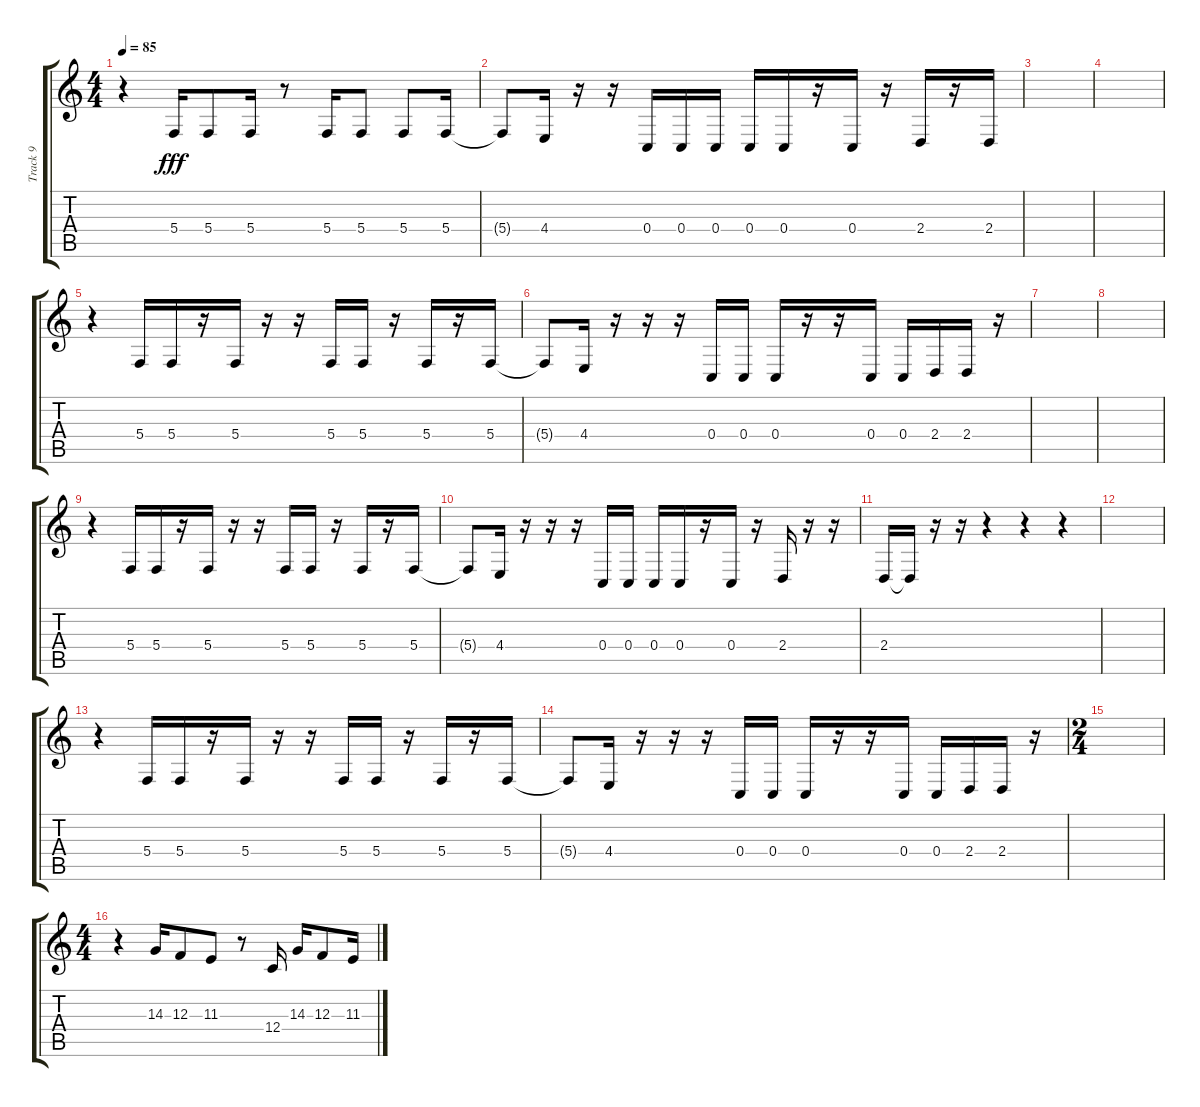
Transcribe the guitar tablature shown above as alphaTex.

\track ("Track 9" "Track 9") {instrument lead1square}
\staff {score tabs}
\tuning (D4 A3 F3 C3 G2 C2) {hide}
\ts (4 4)
\tempo 85
\clef g2
\ks c
r.4{dy fff} 5.4.16 5.4.8 5.4.16 r.8 5.4.16 5.4.8 5.4.8 5.4.16 |
5.4{t}.8 4.4.16 r.16 r.16 0.4.16 0.4.16 0.4.16 0.4.16 0.4.16 r.16 0.4.16 r.16 2.4.16 r.16 2.4.16 |
|
|
r.4 5.4.16 5.4.16 r.16 5.4.16 r.16 r.16 5.4.16 5.4.16 r.16 5.4.16 r.16 5.4.16 |
5.4{t}.8 4.4.16 r.16 r.16 r.16 0.4.16 0.4.16 0.4.16 r.16 r.16 0.4.16 0.4.16 2.4.16 2.4.16 r.16 |
|
|
r.4 5.4.16 5.4.16 r.16 5.4.16 r.16 r.16 5.4.16 5.4.16 r.16 5.4.16 r.16 5.4.16 |
5.4{t}.8 4.4.16 r.16 r.16 r.16 0.4.16 0.4.16 0.4.16 0.4.16 r.16 0.4.16 r.16 2.4.16 r.16 r.16 |
2.4.16 2.4{t}.16 r.16 r.16 r.4 r.4 r.4 |
|
r.4 5.4.16 5.4.16 r.16 5.4.16 r.16 r.16 5.4.16 5.4.16 r.16 5.4.16 r.16 5.4.16 |
5.4{t}.8 4.4.16 r.16 r.16 r.16 0.4.16 0.4.16 0.4.16 r.16 r.16 0.4.16 0.4.16 2.4.16 2.4.16 r.16 |
\ts (2 4)
|
\ts (4 4)
r.4 14.3.16 12.3.8 11.3.8 r.8 12.4.16 14.3.16 12.3.8 11.3.16
